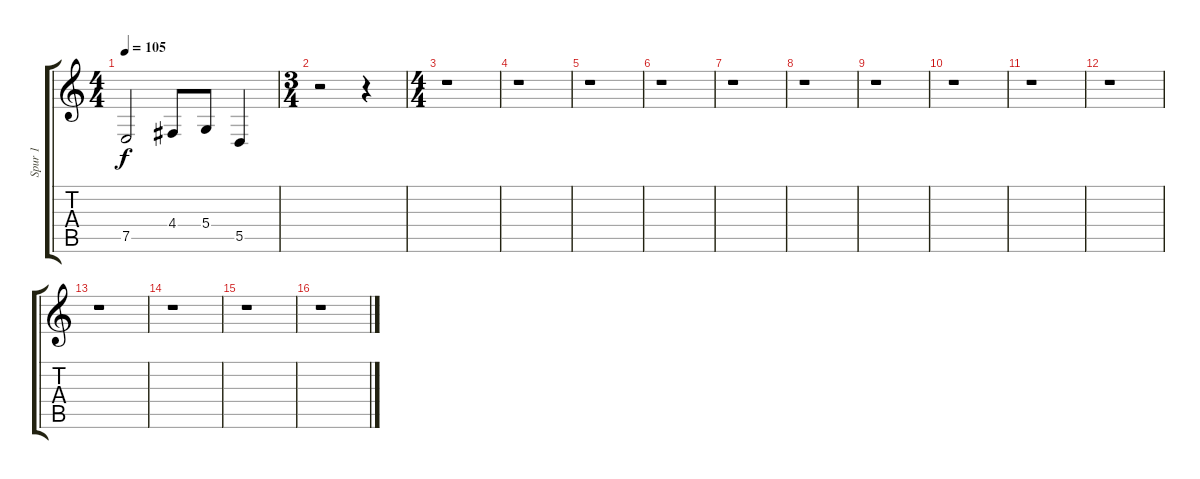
\track ("Spur 1" "Spur 1") {instrument churchorgan}
\staff {score tabs}
\tuning (E4 B3 G3 D3 A2 E2) {hide}
\ts (4 4)
\tempo 105
\clef g2
\ks c
7.5.2{dy f instrument churchorgan} 4.4.8 5.4.8 5.5.4 |
\ts (3 4)
r.2 r.4 |
\ts (4 4)
r.1 |
r.1 |
r.1 |
r.1 |
r.1 |
r.1 |
r.1 |
r.1 |
r.1 |
r.1 |
r.1 |
r.1 |
r.1 |
r.1
